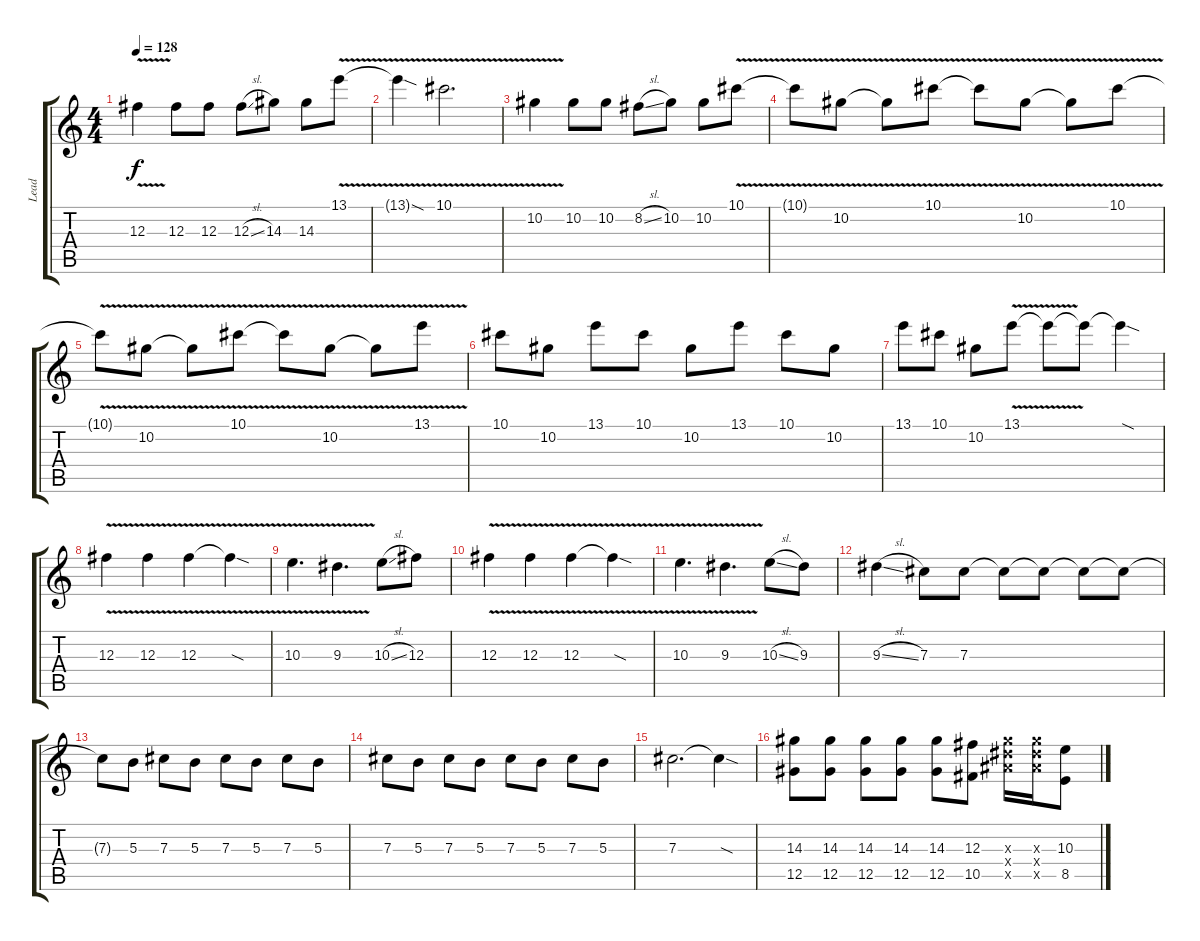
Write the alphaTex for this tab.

\track ("Lead" "Lead") {instrument overdrivenguitar}
\staff {score tabs}
\tuning (Eb4 Bb3 Gb3 Db3 Ab2 Eb2) {hide}
\ts (4 4)
\tempo 128
\clef g2
\ks c
12.3{v}.4{dy f} 12.3.8 12.3.8 12.3{sl}.8 14.3.8 14.3.8 13.1{v}.8 |
13.1{sod t}.4 10.1{v}.2{d} |
10.2{v}.4 10.2.8 10.2.8 8.2{sl}.8 10.2.8 10.2.8 10.1{v}.8 |
10.1{t}.8 10.2{v}.8 10.2{t}.8 10.1{v}.8 10.1{t}.8 10.2{v}.8 10.2{t}.8 10.1{v}.8 |
10.1{t}.8 10.2{v}.8 10.2{t}.8 10.1{v}.8 10.1{t}.8 10.2{v}.8 10.2{t}.8 13.1{v}.8 |
10.1.8 10.2.8 13.1.8 10.1.8 10.2.8 13.1.8 10.1.8 10.2.8 |
13.1.8 10.1.8 10.2.8 13.1{v}.8 13.1{t}.8 13.1{t}.8 13.1{sod t}.4 |
12.3{v}.4 12.3{v}.4 12.3{v}.4 12.3{sod t}.4 |
10.3{v}.4{d} 9.3{v}.4{d} 10.3{sl}.8 12.3.8 |
12.3{v}.4 12.3{v}.4 12.3{v}.4 12.3{sod t}.4 |
10.3{v}.4{d} 9.3{v}.4{d} 10.3{sl}.8 9.3.8 |
9.3{sl}.4 7.3.8 7.3.8 7.3{t}.8 7.3{t}.8 7.3{t}.8 7.3{t}.8 |
7.3{t}.8 5.3.8 7.3.8 5.3.8 7.3.8 5.3.8 7.3.8 5.3.8 |
7.3.8 5.3.8 7.3.8 5.3.8 7.3.8 5.3.8 7.3.8 5.3.8 |
7.3.2{d} 7.3{sod t}.4 |
(14.3 12.5).8 (14.3 12.5).8 (14.3 12.5).8 (14.3 12.5).8 (14.3 12.5).8 (12.3 10.5).8 (14.3{x} 14.4{x} 14.5{x}).16 (14.3{x} 14.4{x} 14.5{x}).16 (10.3 8.5).8
